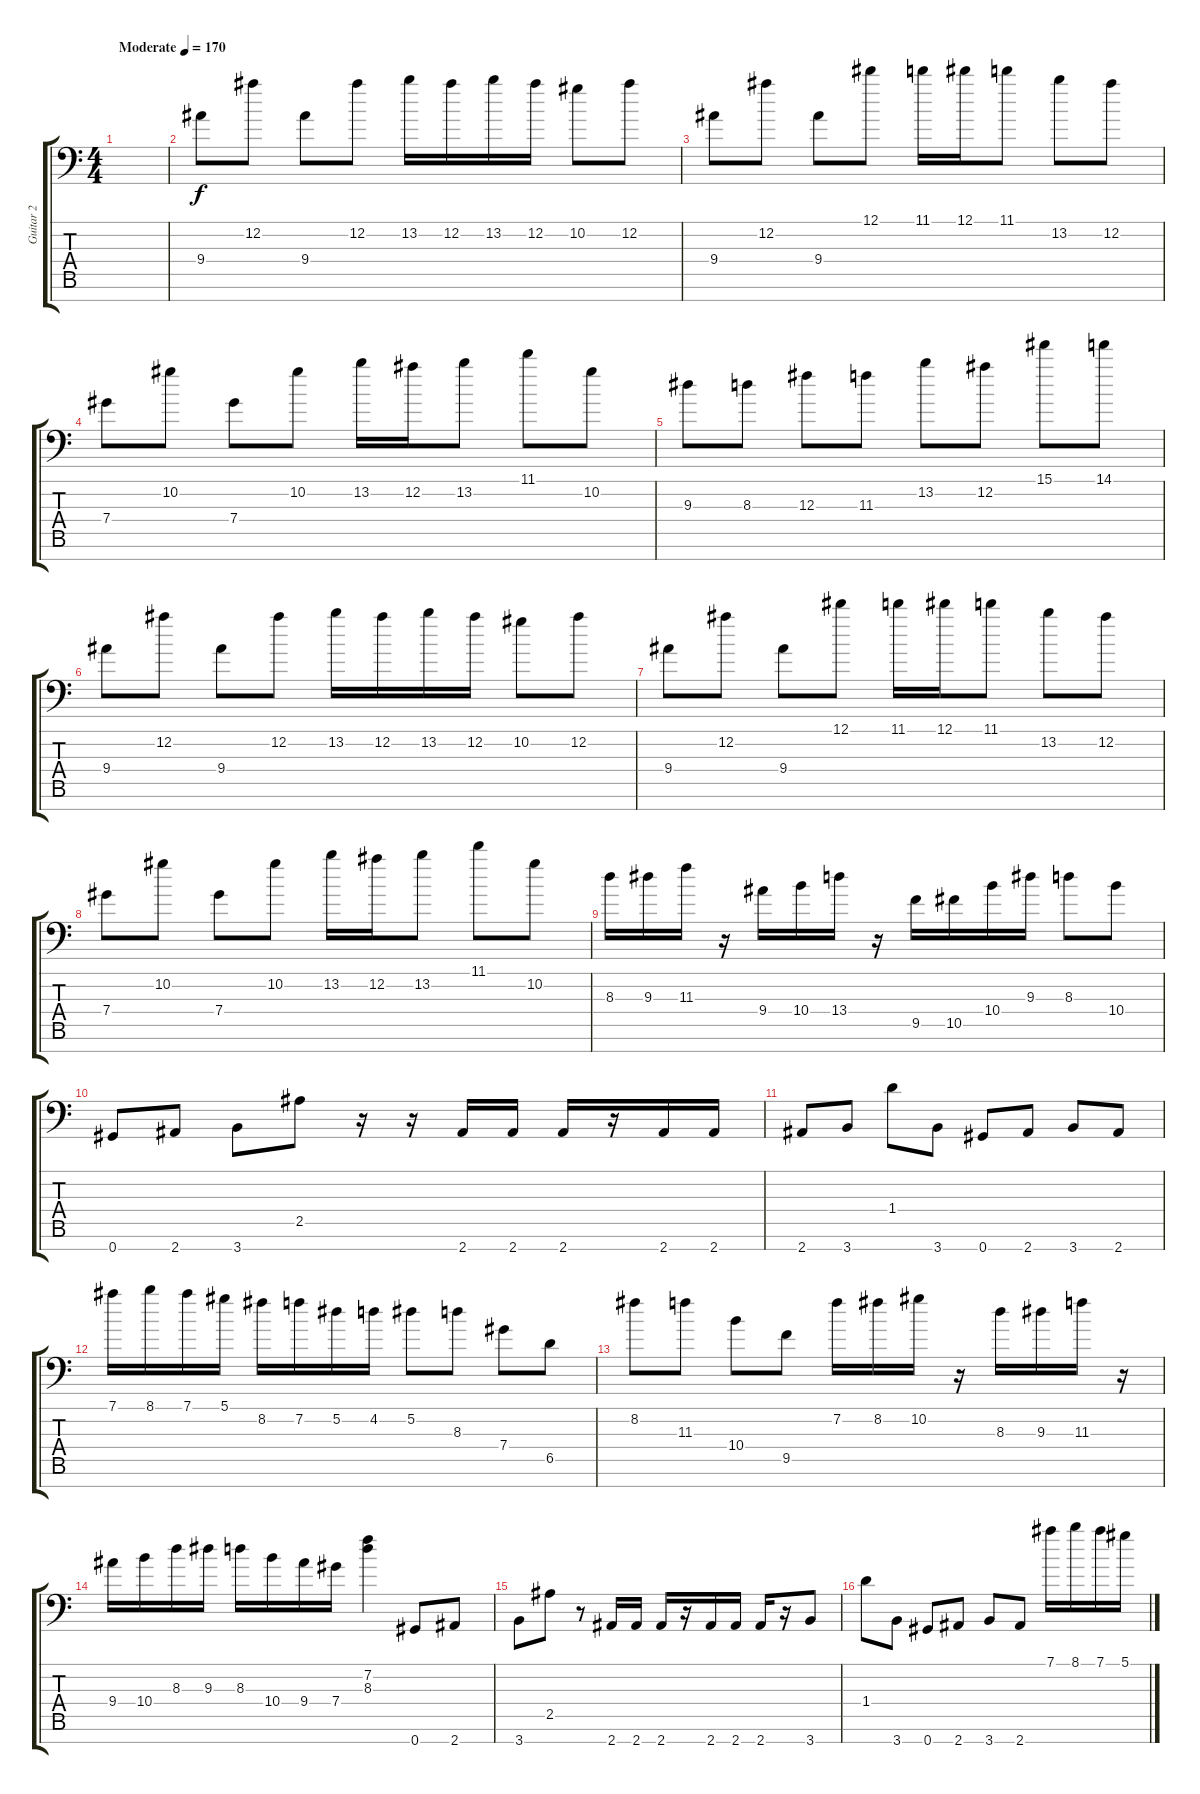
\track ("Guitar 2" "Guitar 2") {instrument distortionguitar}
\staff {score tabs}
\tuning (Eb4 Bb3 Gb3 Db3 Ab2 Eb2 Ab1) {hide}
\ts (4 4)
\tempo (170 "Moderate")
\clef f4
\ks c
|
9.4.8 12.2.8 9.4.8 12.2.8 13.2.16 12.2.16 13.2.16 12.2.16 10.2.8 12.2.8 |
9.4.8 12.2.8 9.4.8 12.1.8 11.1.16 12.1.16 11.1.8 13.2.8 12.2.8 |
7.4.8 10.2.8 7.4.8 10.2.8 13.2.16 12.2.16 13.2.8 11.1.8 10.2.8 |
9.3.8 8.3.8 12.3.8 11.3.8 13.2.8 12.2.8 15.1.8 14.1.8 |
9.4.8 12.2.8 9.4.8 12.2.8 13.2.16 12.2.16 13.2.16 12.2.16 10.2.8 12.2.8 |
9.4.8 12.2.8 9.4.8 12.1.8 11.1.16 12.1.16 11.1.8 13.2.8 12.2.8 |
7.4.8 10.2.8 7.4.8 10.2.8 13.2.16 12.2.16 13.2.8 11.1.8 10.2.8 |
8.3.16 9.3.16 11.3.16 r.16 9.4.16 10.4.16 13.4.16 r.16 9.5.16 10.5.16 10.4.16 9.3.16 8.3.8 10.4.8 |
0.7.8 2.7.8 3.7.8 2.5.8 r.16 r.16 2.7.16 2.7.16 2.7.16 r.16 2.7.16 2.7.16 |
2.7.8 3.7.8 1.4.8 3.7.8 0.7.8 2.7.8 3.7.8 2.7.8 |
7.1.16 8.1.16 7.1.16 5.1.16 8.2.16 7.2.16 5.2.16 4.2.16 5.2.8 8.3.8 7.4.8 6.5.8 |
8.2.8 11.3.8 10.4.8 9.5.8 7.2.16 8.2.16 10.2.16 r.16 8.3.16 9.3.16 11.3.16 r.16 |
9.4.16 10.4.16 8.3.16 9.3.16 8.3.16 10.4.16 9.4.16 7.4.16 (7.2 8.3).4 0.7.8 2.7.8 |
3.7.8 2.5.8 r.8 2.7.16 2.7.16 2.7.16 r.16 2.7.16 2.7.16 2.7.16 r.16 3.7.8 |
1.4.8 3.7.8 0.7.8 2.7.8 3.7.8 2.7.8 7.1.16 8.1.16 7.1.16 5.1.16
